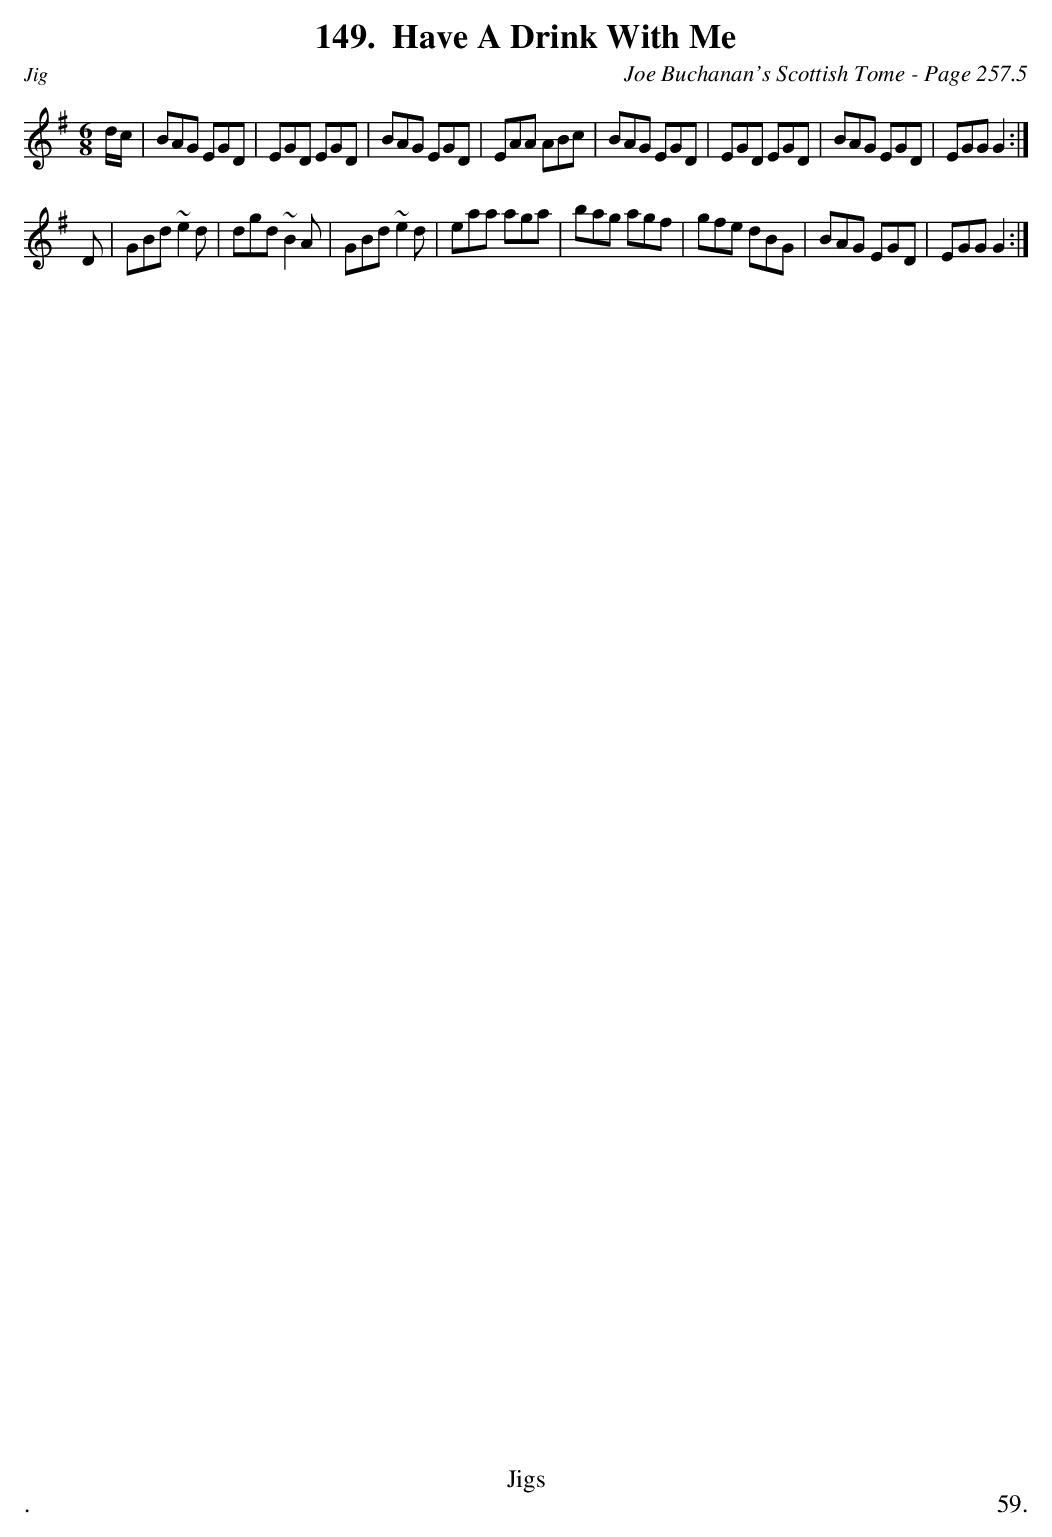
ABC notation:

X:1
T:Have A Drink With Me
C:Joe Buchanan's Scottish Tome - Page 257.5
L:1/8
M:6/8
K:G
d/c/ | BAG EGD | EGD EGD | BAG EGD | EAA ABc | BAG EGD | EGD EGD | BAG EGD | EGG G2 :|
D | GBd ~e2 d | dgd~ B2 A | GBd ~e2 d | eaa aga | bag agf | gfe dBG | BAG EGD | EGG G2 :|
